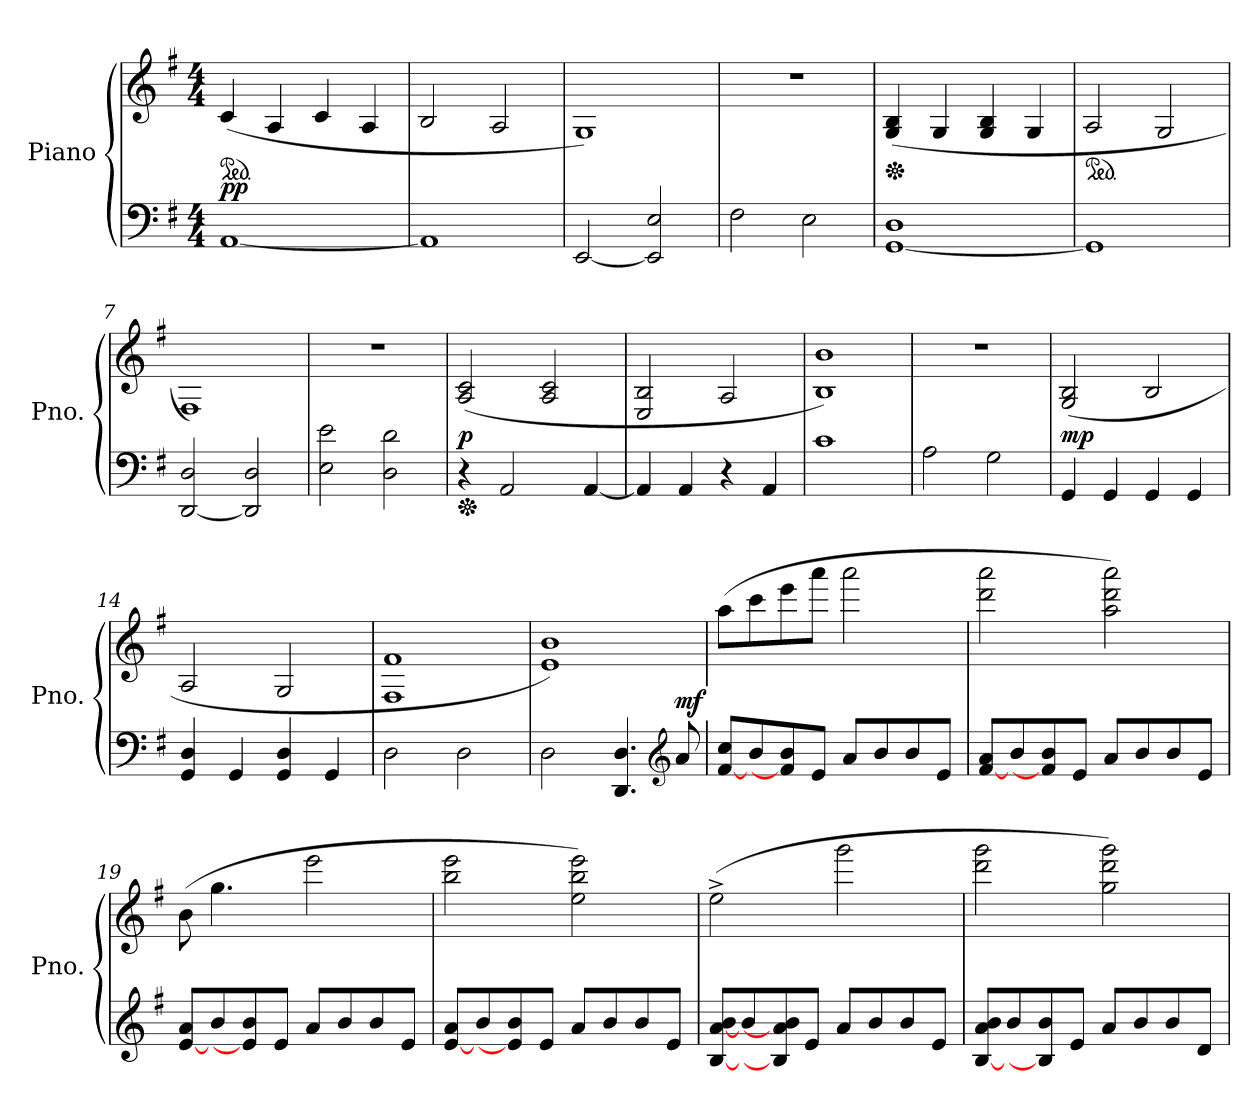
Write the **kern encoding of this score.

**kern	**kern	**dynam
*part1	*part1	*part1
*staff2	*staff1	*staff1/2
*I"Piano	*	*
*I'Pno.	*	*
*clefF4	*clefG2	*
*k[f#]	*k[f#]	*
*M4/4	*M4/4	*
*MM130	*MM130	*
*	*ped	*
=1	=1	=1
!	!	!LO:DY:a=2
[1AA	(4c/	pp
.	4A/	.
.	4c/	.
.	4A/	.
=2	=2	=2
1AA]	2B/	.
.	2A/	.
=3	=3	=3
[2EE/	1G)	.
2EE/] 2E/	.	.
=4	=4	=4
2F#\	1r	.
2E\	.	.
=5	=5	=5
*	*Xped	*
[1GG 1D	(4G/ 4B/	.
.	4G/	.
.	4G/ 4B/	.
.	4G/	.
=6	=6	=6
*	*ped	*
1GG]	2A/	.
.	2G/	.
=7	=7	=7
[2DD/ 2D/	1F#)	.
2DD/] 2D/	.	.
=8	=8	=8
2E\ 2e\	1r	.
2D\ 2d\	.	.
=9	=9	=9
*Xped	*	*
!	!	!LO:DY:a=2
4r	(2A/ 2c/	p
2AA/	.	.
.	2A/ 2c/	.
[4AA/	.	.
=10	=10	=10
4AA/]	2E/ 2B/	.
4AA/	.	.
4r	2A/	.
4AA/	.	.
!!LO:LB:g=z
=11	=11	=11
1c	1B 1b)	.
=12	=12	=12
2A\	1r	.
2G\	.	.
=13	=13	=13
!	!	!LO:DY:a=2
4GG/	(2G/ 2B/	mp
4GG/	.	.
4GG/	2B/	.
4GG/	.	.
=14	=14	=14
4GG/ 4D/	2A/	.
4GG/	.	.
4GG/ 4D/	2G/	.
4GG/	.	.
=15	=15	=15
2D\	1F# 1f#	.
2D\	.	.
=16	=16	=16
2D\	1e 1b)	.
4.DD/ 4.D/	.	.
*clefG2	*	*
!	!	!LO:DY:a=2
8a/	.	mf
=17	=17	=17
[8f#/ 8cc/L	(8aa\L	.
8b/	8ccc\	.
8f#/] 8b/	8eee\	.
8e/J	8aaa\J	.
8a/L	2aaa\	.
8b/	.	.
8b/	.	.
8e/J	.	.
=18	=18	=18
[8f#/ 8a/L	2ddd\ 2aaa\	.
8b/	.	.
8f#/] 8b/	.	.
8e/J	.	.
8a/L	2aa\ 2ddd\ 2aaa\)	.
8b/	.	.
8b/	.	.
8e/J	.	.
!!LO:LB:g=z
=19	=19	=19
[8e/ 8a/L	(8b\	.
8b/	4.gg\	.
8e/] 8b/	.	.
8e/J	.	.
8a/L	2eee\	.
8b/	.	.
8b/	.	.
8e/J	.	.
=20	=20	=20
[8e/ 8a/L	2bb\ 2eee\	.
8b/	.	.
8e/] 8b/	.	.
8e/J	.	.
8a/L	2ee\ 2bb\ 2eee\)	.
8b/	.	.
8b/	.	.
8e/J	.	.
=21	=21	=21
[8B/ [8a/ 8b/L	(2ee^\	.
8b/	.	.
8B/] 8a/] 8b/	.	.
8e/J	.	.
8a/L	2ggg\	.
8b/	.	.
8b/	.	.
8e/J	.	.
=22	=22	=22
[8B/ 8a/ 8b/L	2ddd\ 2ggg\	.
8b/	.	.
8B/] 8b/	.	.
8e/J	.	.
8a/L	2gg\ 2ddd\ 2ggg\)	.
8b/	.	.
8b/	.	.
8d/J	.	.
=	=	=
*-	*-	*-
